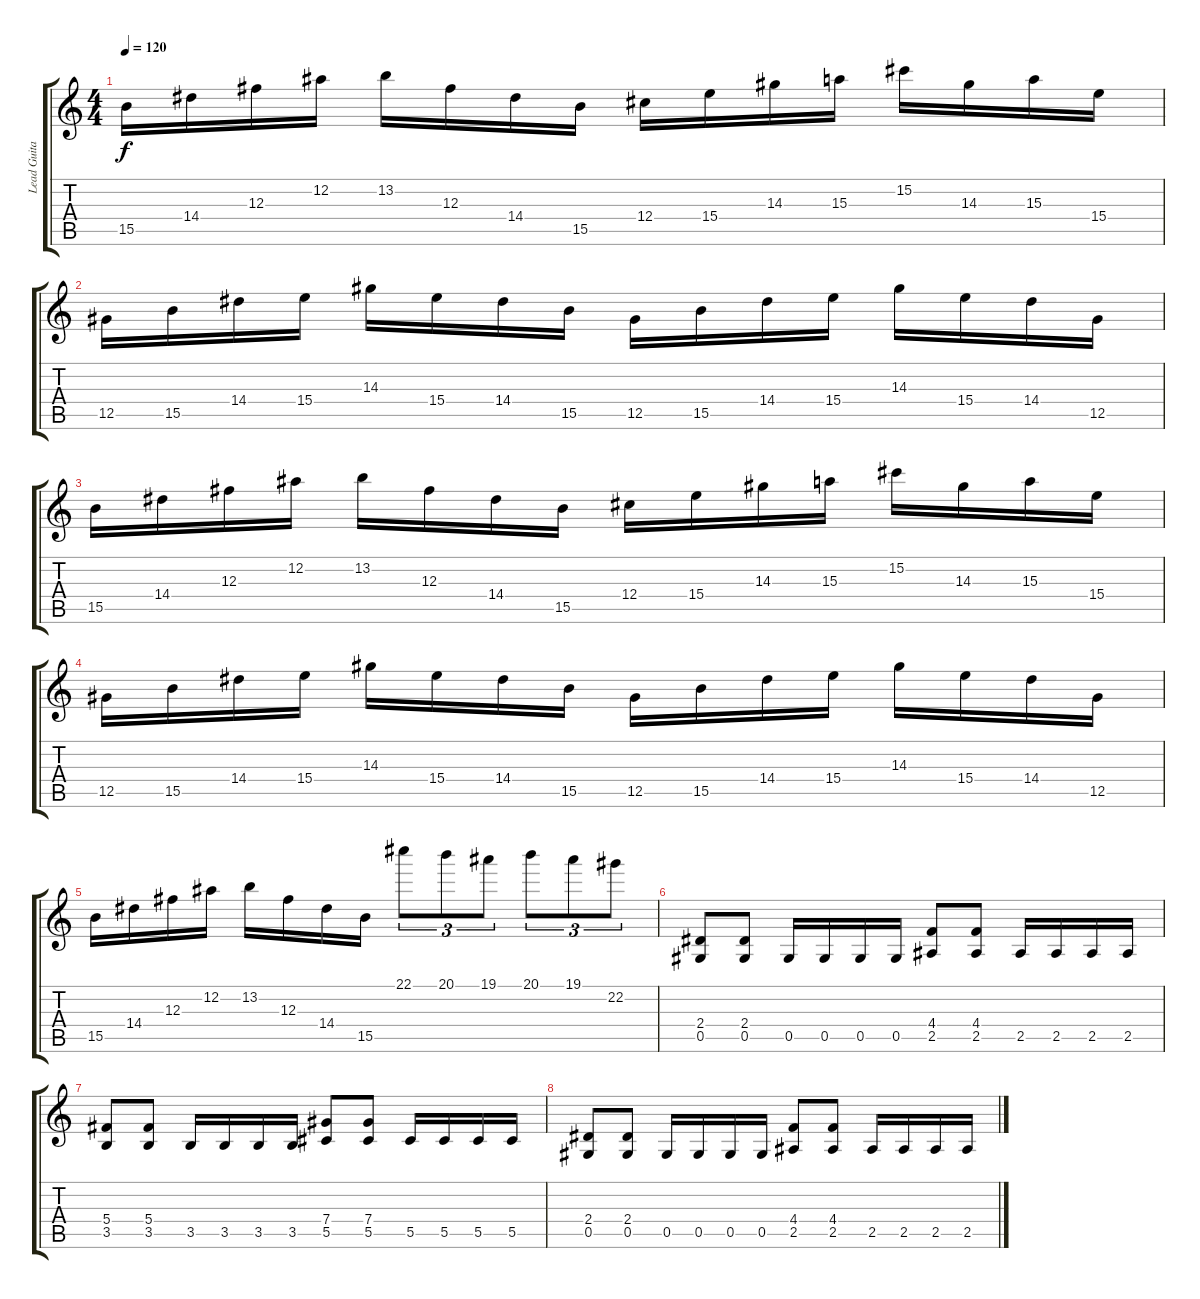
\track ("Lead Guitar" "Lead Guita") {instrument distortionguitar}
\staff {score tabs}
\tuning (Eb4 Bb3 Gb3 Db3 Ab2 Eb2) {hide}
\ts (4 4)
\tempo 120
\clef g2
\ks c
15.5.16{dy f} 14.4.16 12.3.16 12.2.16 13.2.16 12.3.16 14.4.16 15.5.16 12.4.16 15.4.16 14.3.16 15.3.16 15.2.16 14.3.16 15.3.16 15.4.16 |
12.5.16{instrument distortionguitar} 15.5.16 14.4.16 15.4.16 14.3.16 15.4.16 14.4.16 15.5.16 12.5.16 15.5.16 14.4.16 15.4.16 14.3.16 15.4.16 14.4.16 12.5.16 |
15.5.16 14.4.16 12.3.16 12.2.16 13.2.16 12.3.16 14.4.16 15.5.16 12.4.16 15.4.16 14.3.16 15.3.16 15.2.16 14.3.16 15.3.16 15.4.16 |
12.5.16{instrument distortionguitar} 15.5.16 14.4.16 15.4.16 14.3.16 15.4.16 14.4.16 15.5.16 12.5.16 15.5.16 14.4.16 15.4.16 14.3.16 15.4.16 14.4.16 12.5.16 |
15.5.16 14.4.16 12.3.16 12.2.16 13.2.16 12.3.16 14.4.16 15.5.16 22.1.8{tu (3 2)} 20.1.8{tu (3 2)} 19.1.8{tu (3 2)} 20.1.8{tu (3 2)} 19.1.8{tu (3 2)} 22.2.8{tu (3 2)} |
(2.4 0.5).8 (2.4 0.5).8 0.5.16 0.5.16 0.5.16 0.5.16 (4.4 2.5).8 (4.4 2.5).8 2.5.16 2.5.16 2.5.16 2.5.16 |
(5.4 3.5).8 (5.4 3.5).8 3.5.16 3.5.16 3.5.16 3.5.16 (7.4 5.5).8 (7.4 5.5).8 5.5.16 5.5.16 5.5.16 5.5.16 |
(2.4 0.5).8 (2.4 0.5).8 0.5.16 0.5.16 0.5.16 0.5.16 (4.4 2.5).8 (4.4 2.5).8 2.5.16 2.5.16 2.5.16 2.5.16
